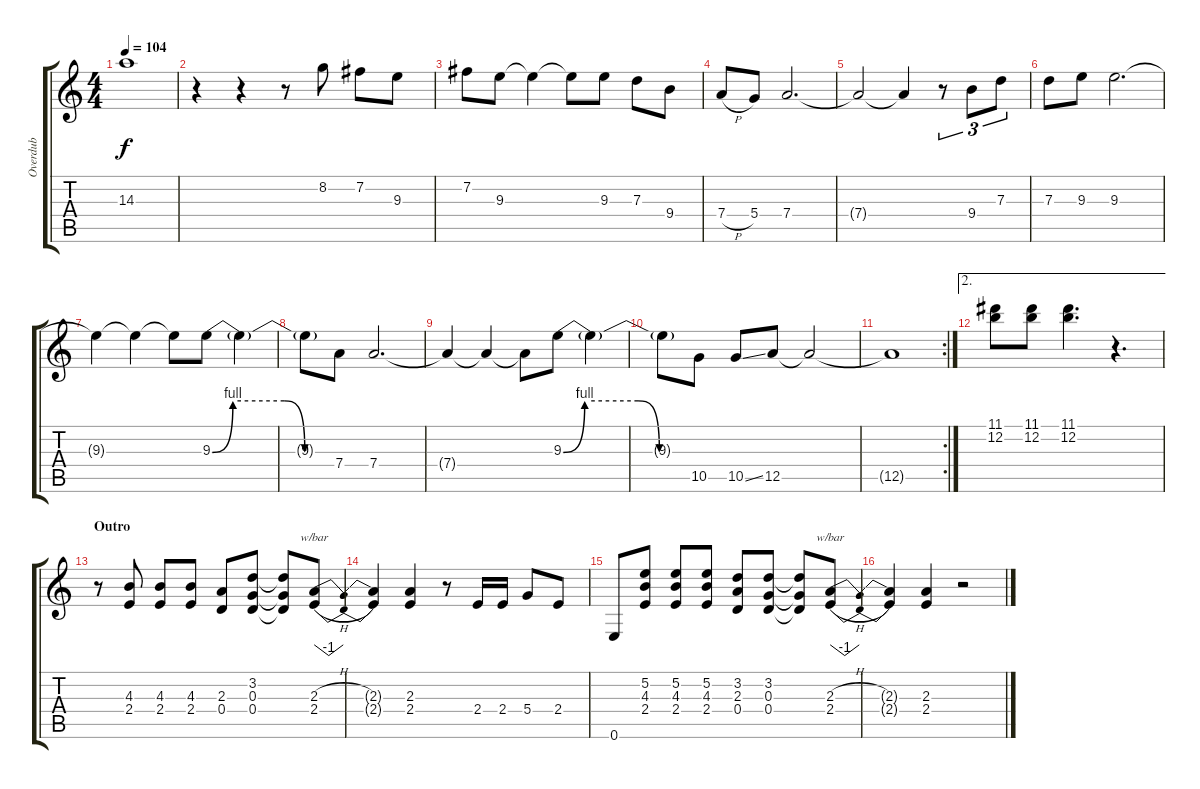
\track ("Overdub" "Overdub") {instrument fretlessbass}
\staff {score tabs}
\tuning (E4 B3 G3 D3 A2 E2) {hide}
\ts (4 4)
\tempo 104
\clef g2
\ks c
14.3{t}.1{dy f} |
r.4 r.4 r.8 8.2.8 7.2.8 9.3.8 |
7.2.8 9.3.8 9.3{t}.4 9.3{t}.8 9.3.8 7.3.8 9.4.8 |
7.4{h}.8 5.4.8 7.4.2{d} |
7.4{t}.2 7.4{t}.4 r.8{tu (3 2)} 9.4.8{tu (3 2)} 7.3.8{tu (3 2)} |
7.3.8 9.3.8 9.3.2{d} |
9.3{t}.4 9.3{t}.4 9.3{t}.8 9.3{be (custom 0 0 10 4 35 4 45 0 60 0)}.8 9.3{t}.4 |
9.3{t}.8 7.4.8 7.4.2{d} |
7.4{t}.4 7.4{t}.4 7.4{t}.8 9.3{be (custom 0 0 10 4 35 4 45 0 60 0)}.8 9.3{t}.4 |
9.3{t}.8 10.5.8 10.5{ss}.8 12.5.8 12.5{t}.2 |
\rc 2
12.5{t}.1 |
\ae 2
(11.1 12.2).8 (11.1 12.2).8 (11.1 12.2).4{d} r.4{d} |
\section ("" "Outro")
r.8 (4.3 2.4).8 (4.3 2.4).8 (4.3 2.4).8 (2.3 0.4).8 (3.2 0.3 0.4).8 (3.2{t} 0.3{t} 0.4{t}).8 (2.3{h} 2.4{h}).8{tbe (dip default 0 0 30 -4 60 0)} |
(2.3{t} 2.4{t}).4 (2.3 2.4).4 r.8 2.4.16 2.4.16 5.4.8 2.4.8 |
0.6.8 (5.2 4.3 2.4).8 (5.2 4.3 2.4).8 (5.2 4.3 2.4).8 (3.2 2.3 0.4).8 (3.2 0.3 0.4).8 (3.2{t} 0.3{t} 0.4{t}).8 (2.3{h} 2.4{h}).8{tbe (dip default 0 0 30 -4 60 0)} |
(2.3{t} 2.4{t}).4 (2.3 2.4).4 r.2
